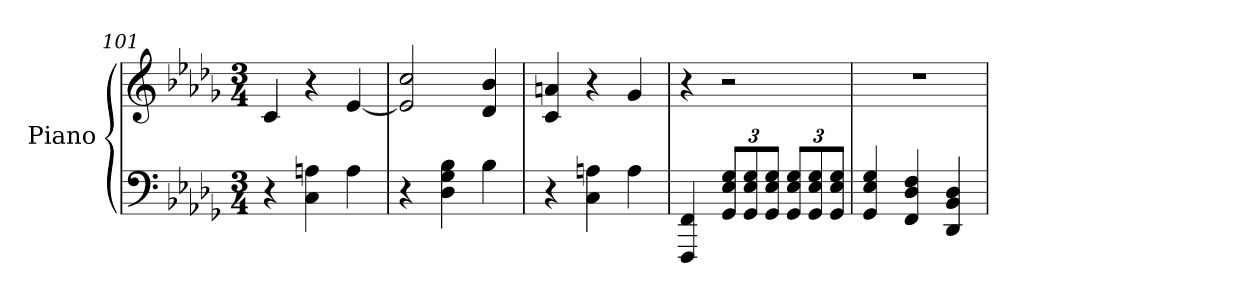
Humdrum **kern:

**kern	**kern
*part1	*part1
*staff2	*staff1
*I"Piano	*
*I'Pno.	*
*clefF4	*clefG2
*k[b-e-a-d-g-]	*k[b-e-a-d-g-]
*M3/4	*M3/4
=101	=101
4r	4c/
4C\ 4An\	4r
4A\	[4e-/
!!LO:LB:g=z
=102	=102
4r	2e-/] 2cc/
4D-\ 4G-\ 4B-\	.
4B-\	4d-/ 4b-/
=103	=103
4r	4c/ 4an/
4C\ 4An\	4r
4A\	4g-/
=104	=104
4FFF/ 4FF/	4r
*Xbrackettup	*
12GG-/ 12E-/ 12G-/L	2r
12GG-/ 12E-/ 12G-/	.
12GG-/ 12E-/ 12G-/J	.
12GG-/ 12E-/ 12G-/L	.
12GG-/ 12E-/ 12G-/	.
12GG-/ 12E-/ 12G-/J	.
=105	=105
4GG-/ 4E-/ 4G-/	2.r
4FF/ 4D-/ 4F/	.
4DD-/ 4BB-/ 4D-/	.
=	=
*-	*-
